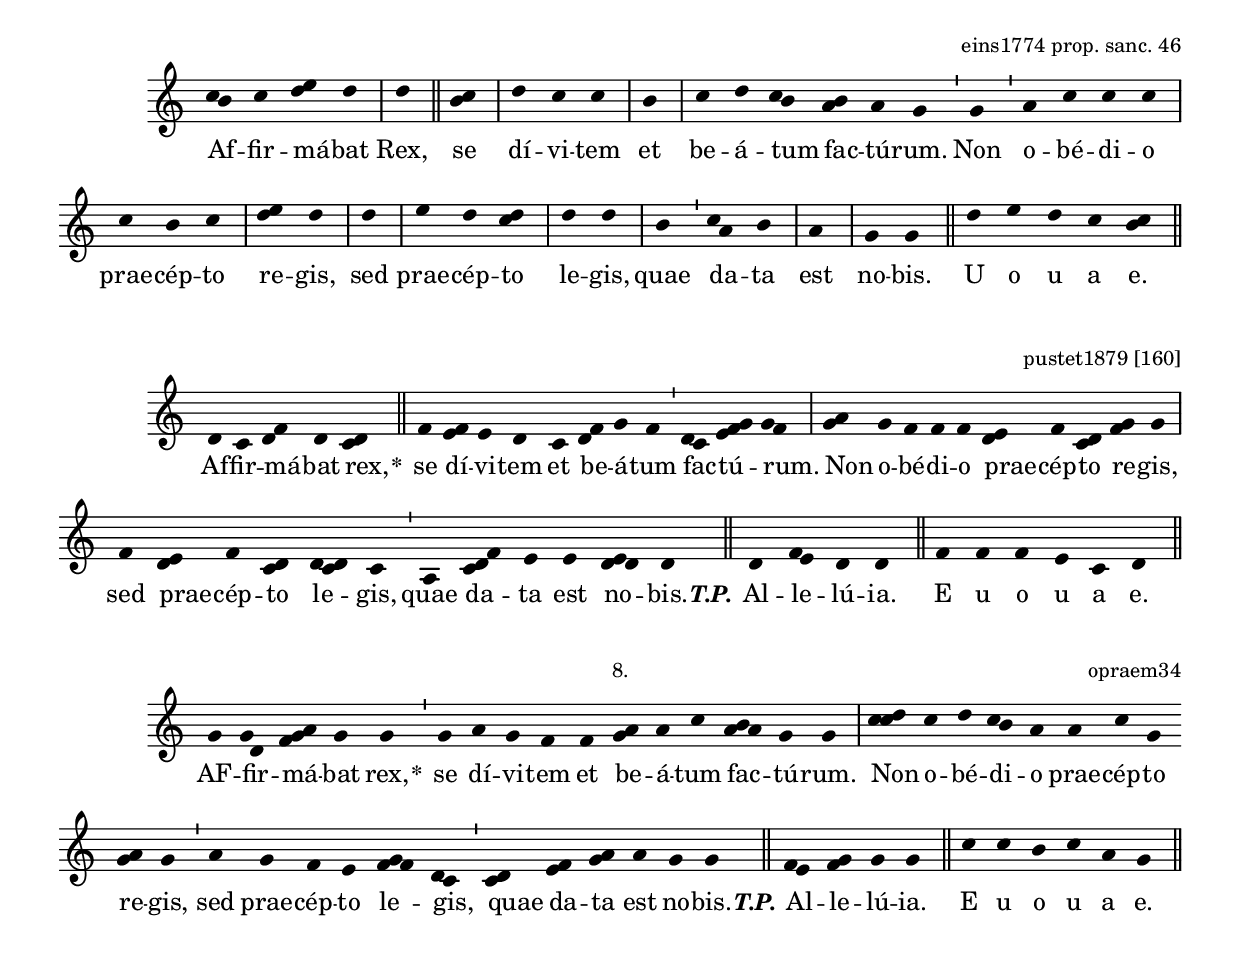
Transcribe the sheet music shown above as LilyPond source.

\version "2.19.32"

\include "../lib/synopsis.ily"

\score {
  \transpose c c' {
    \plainchant
    \melisma { c' b } c' \melisma { d' e' } d' \bar "|" d' \bar "||"
    \melisma { b c' } \bar "|" d' c' c' \bar "|" b \bar "|" c' d' \melisma { c' b } \melisma { a b } a g \bar "'"
    g \bar "'" a c' c' c' \bar "|" c' b c' \bar "|" \melisma { d' e' } d' \bar "|"
    d' \bar "|" e' d' \melisma { c' d' } \bar "|" d' d' \bar "|"
    b \bar "'" \melisma { c' a } b \bar "|" a \bar "|" g g \bar "||"
    d' e' d' c' \melisma { b c' } \bar "||"
  }
  \addlyrics {
    Af -- fir -- má -- bat Rex,
    se dí -- vi -- tem et be -- á -- tum
    fac -- tú -- rum.
    Non o -- bé -- di -- o prae -- cép -- to re -- gis,
    sed prae -- cép -- to le -- gis,
    quae da -- ta est no -- bis.
    U o u a e.
  }
  \header {
    fontes = "eins1774 prop. sanc. 46"
  }
}

\score {
  \transpose c c' {
    \plainchant
    d4 c \melisma{ d f } d \melisma{ c d } \bar "||"
    f \melisma{ e f } e d c \melisma{ d f } g f \bar "'"
    \melisma{ d c } \melisma{ e f g } \melisma{ g f } \bar "|"
    \melisma{ g a } g f f f \melisma{ d e } f \melisma{ c d } \melisma{ f g } g \bar "|"
    f \melisma{ d e } f \melisma{ c d } \melisma{ d c d } c \bar "'"
    a, \melisma{ c d f } e e \melisma{ d e d } d \bar "||"
    d \melisma{ f e } d d \bar "||"
    f f f e c d \bar "||"
  }
  \addlyrics {
    Af -- fir -- má -- bat rex, \set stanza = \markup{"*"}
    se dí -- vi -- tem et be -- á -- tum
    fac -- tú -- rum.
    Non o -- bé -- di -- o prae -- cép -- to re -- gis,
    sed prae -- cép -- to le -- gis,
    quae da -- ta est no -- bis.
    \set stanza = \markup{\italic{T.P.}}
    Al -- le -- lú -- ia.
    E u o u a e.
  }
  \header {
    fontes = "pustet1879 [160]"
  }
}

\score {
  \transpose c c' {
    \plainchant
    g4 \melisma { g d } \melisma { f g a } g \bar "" g \bar "'"
    g \bar "" a g f \bar "" f \bar "" \melisma { g a } a c' \bar "" \melisma { a b a } g g \bar "|"
    \melisma { c' c' d' } \bar "" c' d' \melisma { c' b } a \bar "" a c' g \bar "" \melisma { g a } g \bar "'"
    a \bar "" g f e \bar "" \melisma { f g f } \melisma { d c } \bar "'"
    \melisma { c d } \bar "" \melisma { e f } \melisma { g a } \bar "" a \bar "" g g \bar "||"
    \melisma { f e } \melisma { f g } g g \bar "||"
    c' \bar "" c' \bar "" b \bar "" c' \bar "" a \bar "" g \bar "||"
  }
  \addlyrics {
    AF -- fir -- má -- bat rex, \set stanza = \markup{"*"}
    se dí -- vi -- tem et be -- á -- tum fac -- tú -- rum.
    Non o -- bé -- di -- o prae -- cép -- to re -- gis,
    sed prae -- cép -- to le -- gis,
    quae da -- ta est no -- bis.
    \set stanza = \markup{\italic{T.P.}}
    Al -- le -- lú -- ia.
    E u o u a e.
  }
  \header {
    annotation = "8."
    mode = "8"
    office-part = "antiphona"
    fontes = "opraem34"
  }
}

%{
\score {
  \transpose c c' {
    \plainchant

  }
  \addlyrics {

  }
  \header {
    fontes = ""
  }
}
%}